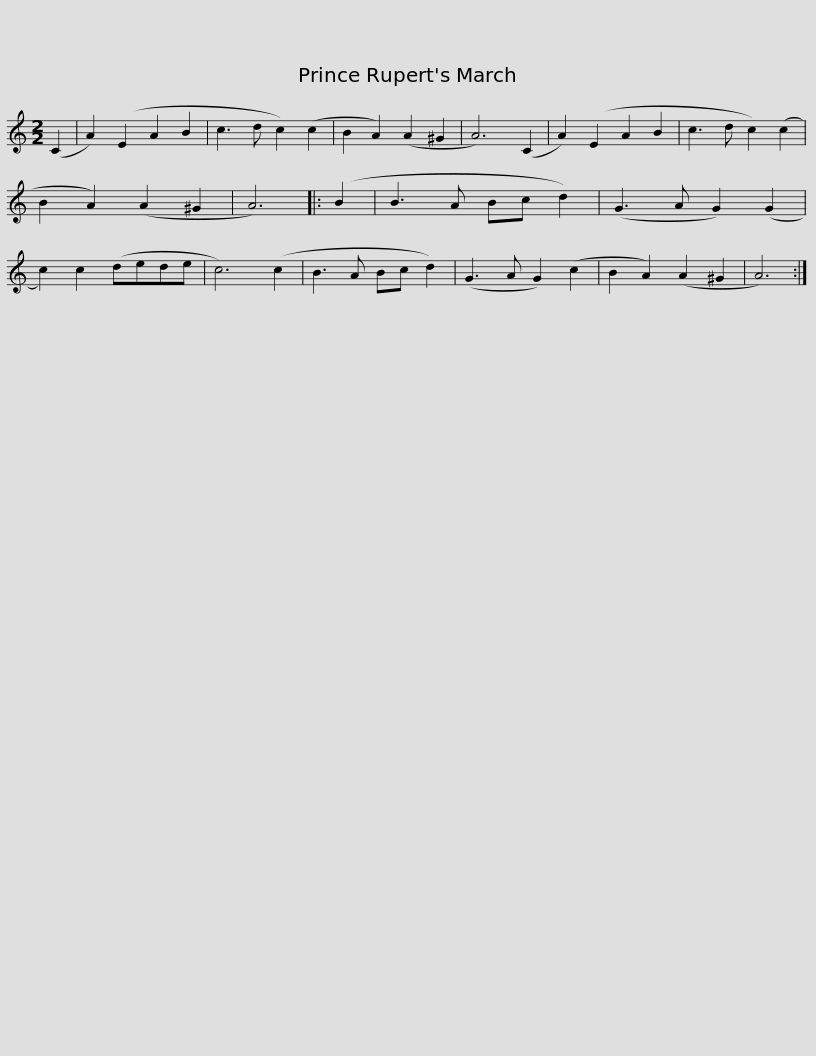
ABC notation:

X:1
L:1/8
M:2/2
I:linebreak $
K:C
V:1 treble
V:1
 (C2 | A2) (E2 A2 B2 | c3 d c2) (c2 | B2 A2) (A2 ^G2 | A6) (C2 | %5
 A2) (E2 A2 B2 | c3 d c2) (c2 | B2 A2) (A2 ^G2 | A6) |: (B2 | %10
 B3 A Bc d2) |$ (G3 A G2) (G2 | c2) c2 (dede | c6) (c2 | B3 A Bc d2) | %15
 (G3 A G2) (c2 | B2 A2) (A2 ^G2 | A6) :| %18
